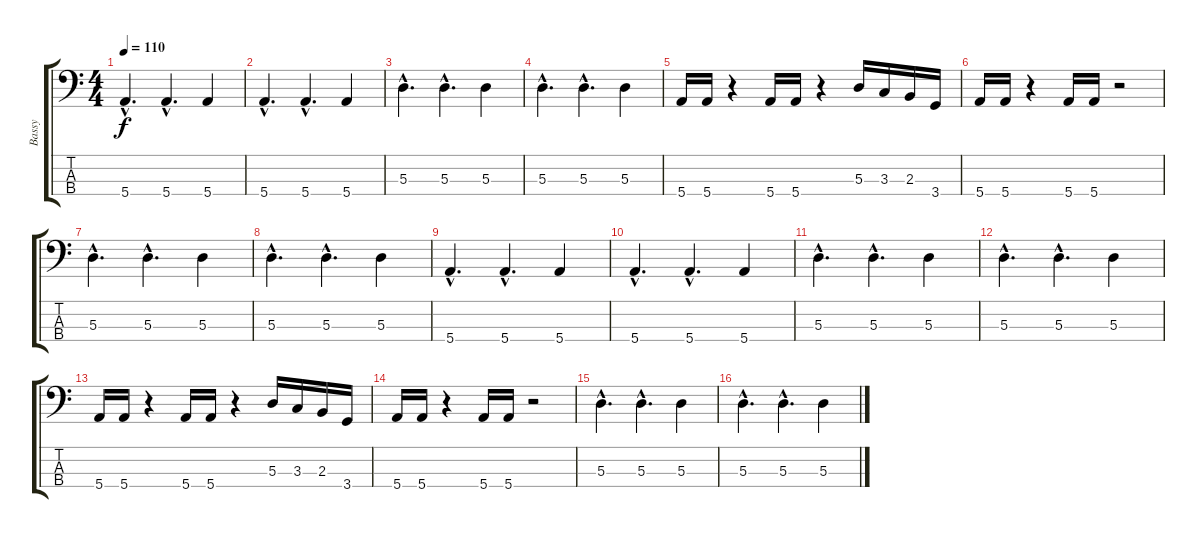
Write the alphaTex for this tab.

\track ("Bassy" "Bassy") {instrument electricbassfinger}
\staff {score tabs}
\tuning (G2 D2 A1 E1) {hide}
\ts (4 4)
\tempo 110
\clef f4
\ks c
5.4{hac}.4{d dy f} 5.4{hac}.4{d} 5.4.4 |
5.4{hac}.4{d} 5.4{hac}.4{d} 5.4.4 |
5.3{hac}.4{d} 5.3{hac}.4{d} 5.3.4 |
5.3{hac}.4{d} 5.3{hac}.4{d} 5.3.4 |
5.4.16 5.4.16 r.4 5.4.16 5.4.16 r.4 5.3.16 3.3.16 2.3.16 3.4.16 |
5.4.16 5.4.16 r.4 5.4.16 5.4.16 r.2 |
\section ("" "")
5.3{hac}.4{d} 5.3{hac}.4{d} 5.3.4 |
5.3{hac}.4{d} 5.3{hac}.4{d} 5.3.4 |
5.4{hac}.4{d} 5.4{hac}.4{d} 5.4.4 |
5.4{hac}.4{d} 5.4{hac}.4{d} 5.4.4 |
5.3{hac}.4{d} 5.3{hac}.4{d} 5.3.4 |
5.3{hac}.4{d} 5.3{hac}.4{d} 5.3.4 |
5.4.16 5.4.16 r.4 5.4.16 5.4.16 r.4 5.3.16 3.3.16 2.3.16 3.4.16 |
5.4.16 5.4.16 r.4 5.4.16 5.4.16 r.2 |
\section ("" "")
5.3{hac}.4{d} 5.3{hac}.4{d} 5.3.4 |
5.3{hac}.4{d} 5.3{hac}.4{d} 5.3.4
